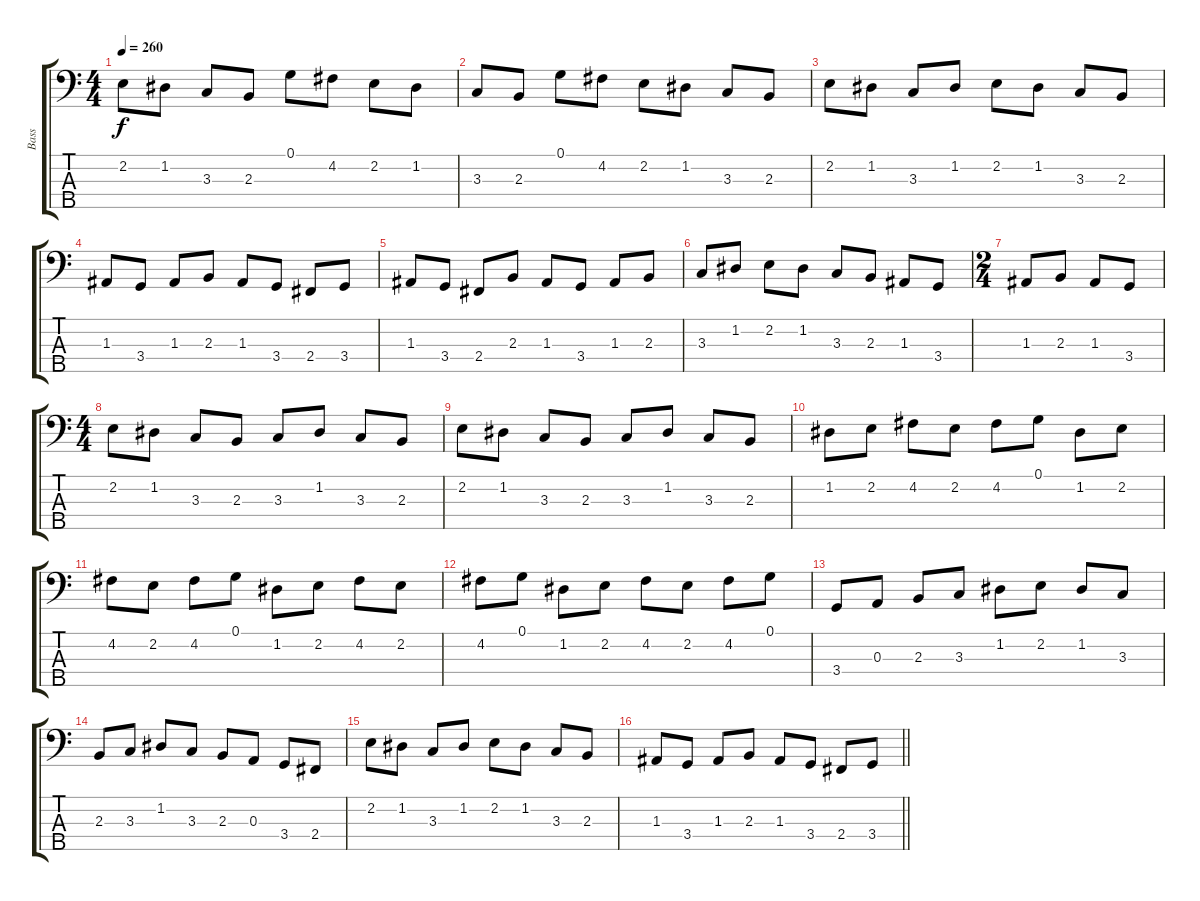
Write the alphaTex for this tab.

\track ("Bass" "Bass") {instrument electricbasspick}
\staff {score tabs}
\tuning (G2 D2 A1 E1 B0) {hide}
\ts (4 4)
\tempo 260
\clef f4
\ks c
2.2.8{dy f} 1.2.8 3.3.8 2.3.8 0.1.8 4.2.8 2.2.8 1.2.8 |
3.3.8 2.3.8 0.1.8 4.2.8 2.2.8 1.2.8 3.3.8 2.3.8 |
2.2.8 1.2.8 3.3.8 1.2.8 2.2.8 1.2.8 3.3.8 2.3.8 |
1.3.8 3.4.8 1.3.8 2.3.8 1.3.8 3.4.8 2.4.8 3.4.8 |
1.3.8 3.4.8 2.4.8 2.3.8 1.3.8 3.4.8 1.3.8 2.3.8 |
3.3.8 1.2.8 2.2.8 1.2.8 3.3.8 2.3.8 1.3.8 3.4.8 |
\ts (2 4)
1.3.8 2.3.8 1.3.8 3.4.8 |
\ts (4 4)
2.2.8 1.2.8 3.3.8 2.3.8 3.3.8 1.2.8 3.3.8 2.3.8 |
2.2.8 1.2.8 3.3.8 2.3.8 3.3.8 1.2.8 3.3.8 2.3.8 |
1.2.8 2.2.8 4.2.8 2.2.8 4.2.8 0.1.8 1.2.8 2.2.8 |
4.2.8 2.2.8 4.2.8 0.1.8 1.2.8 2.2.8 4.2.8 2.2.8 |
4.2.8 0.1.8 1.2.8 2.2.8 4.2.8 2.2.8 4.2.8 0.1.8 |
3.4.8 0.3.8 2.3.8 3.3.8 1.2.8 2.2.8 1.2.8 3.3.8 |
2.3.8 3.3.8 1.2.8 3.3.8 2.3.8 0.3.8 3.4.8 2.4.8 |
2.2.8 1.2.8 3.3.8 1.2.8 2.2.8 1.2.8 3.3.8 2.3.8 |
\barLineRight lightlight
1.3.8 3.4.8 1.3.8 2.3.8 1.3.8 3.4.8 2.4.8 3.4.8
